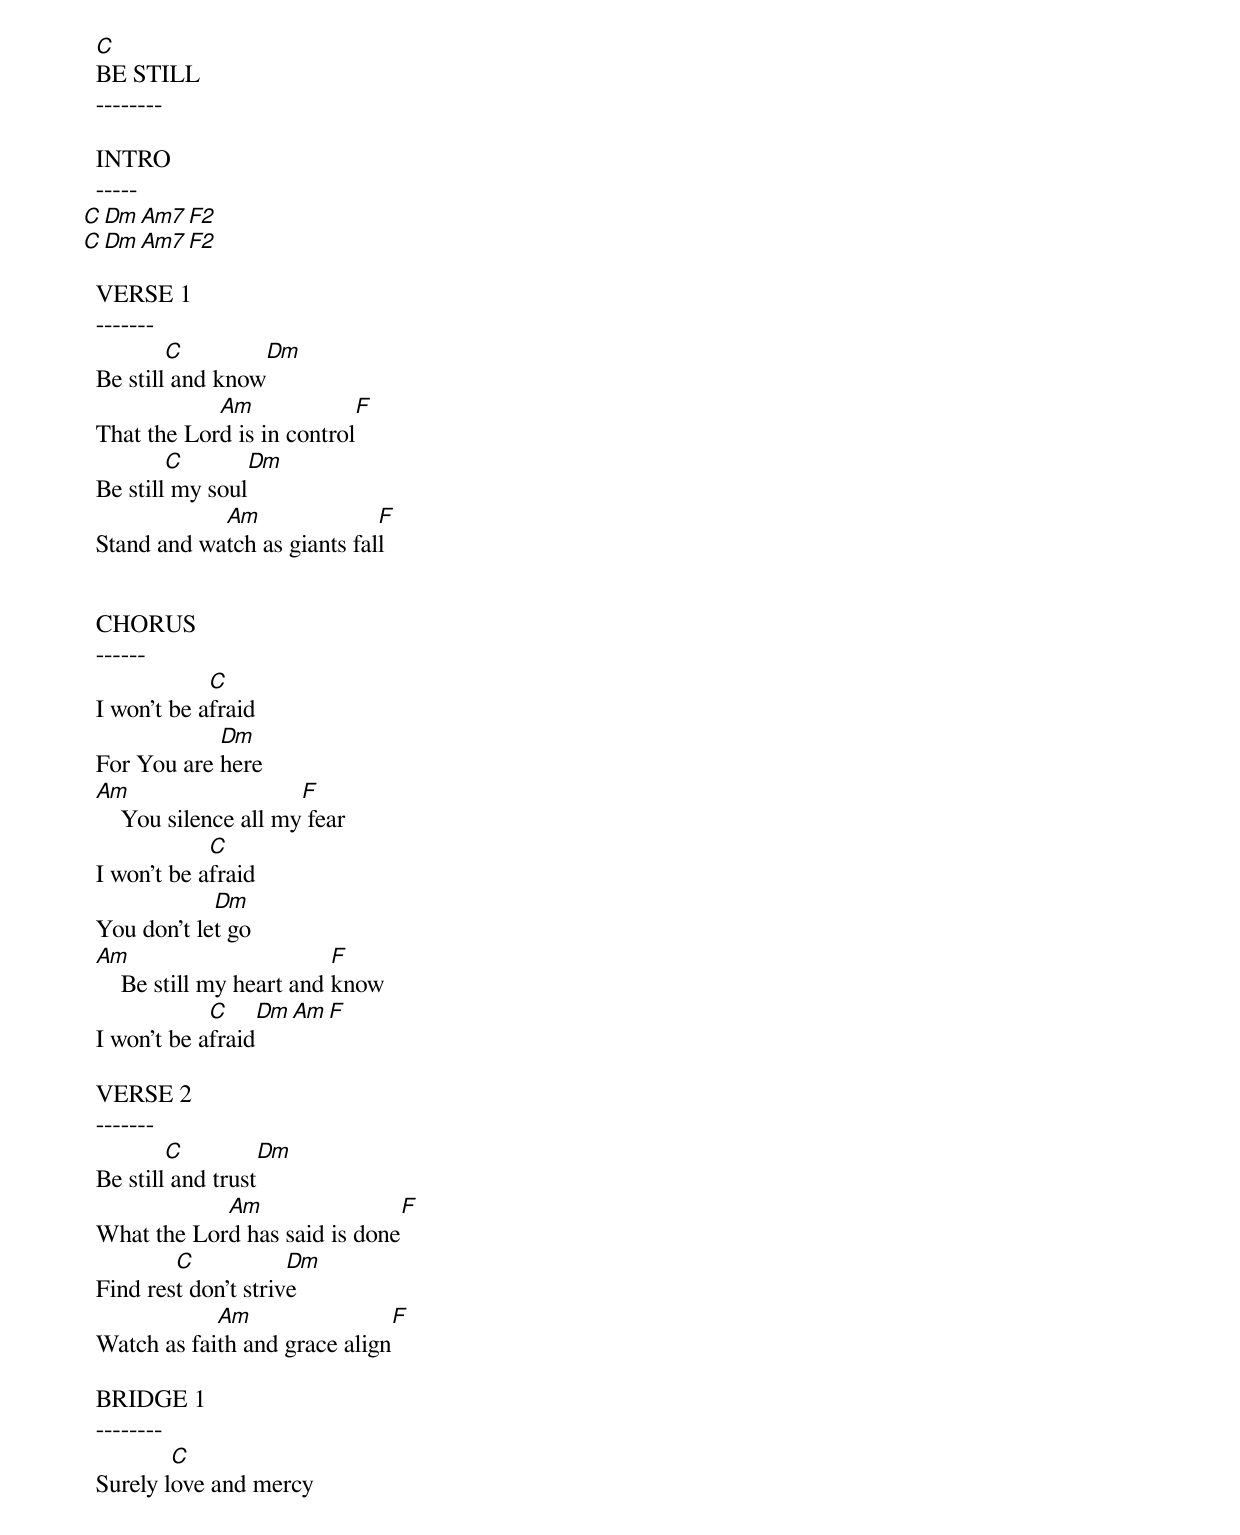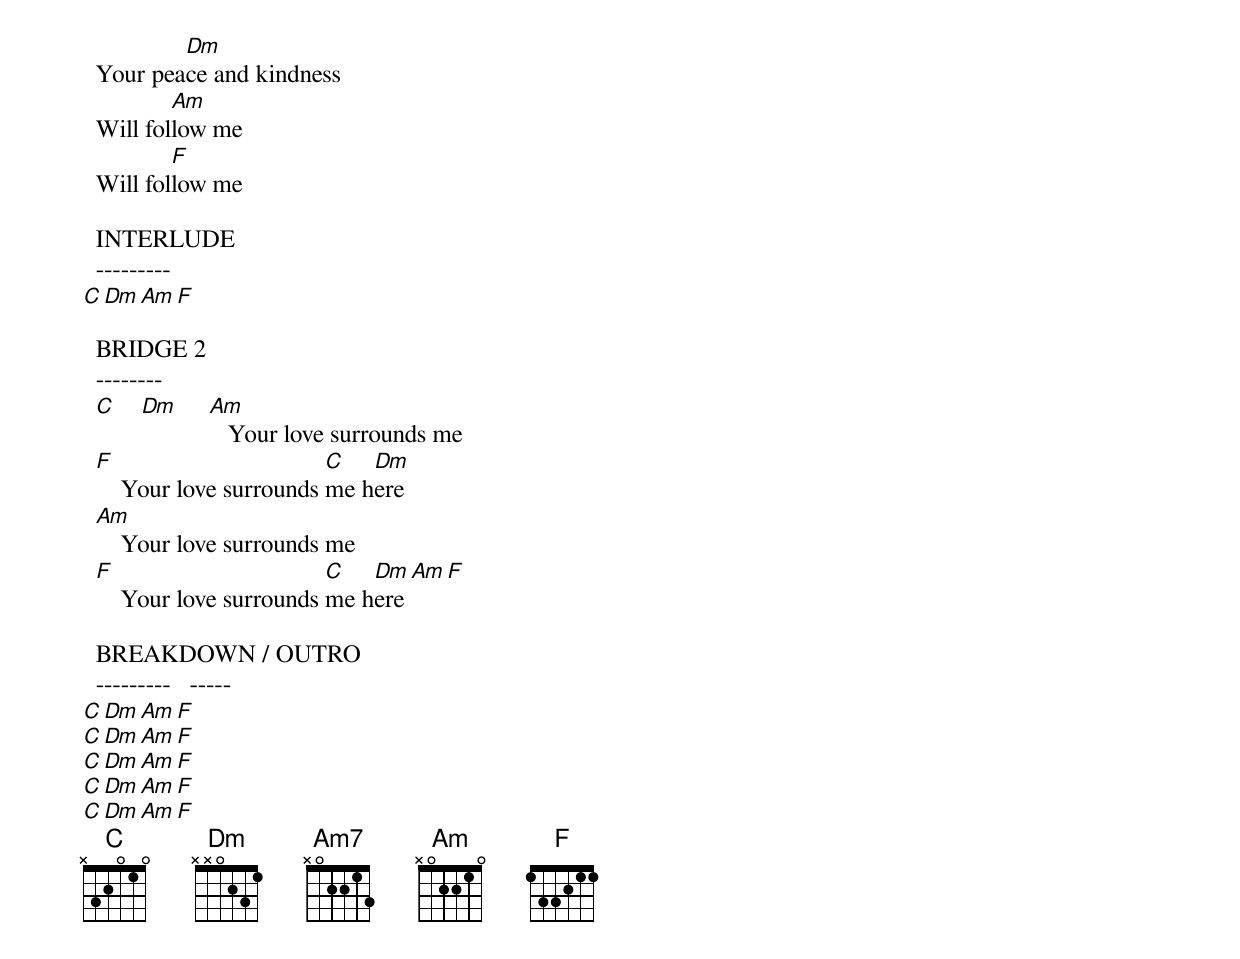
  C
  BE STILL
  --------

  INTRO
  -----
  C   Dm   Am7   F2
  C   Dm   Am7   F2

  VERSE 1
  -------
          C        Dm
  Be still and know
              Am              F
  That the Lord is in control
          C       Dm
  Be still my soul
              Am               F
  Stand and watch as giants fall


  CHORUS
  ------
              C
  I won't be afraid
              Dm
  For You are here
  Am                    F
      You silence all my fear
              C
  I won't be afraid
              Dm
  You don't let go
  Am                        F
      Be still my heart and know
              C      Dm   Am   F
  I won't be afraid

  VERSE 2
  -------
          C         Dm
  Be still and trust
              Am                F
  What the Lord has said is done
          C            Dm
  Find rest don't strive
              Am                F
  Watch as faith and grace align

  BRIDGE 1
  --------
          C
  Surely love and mercy
          Dm
  Your peace and kindness
          Am
  Will follow me
          F
  Will follow me

  INTERLUDE
  ---------
  C   Dm   Am   F

  BRIDGE 2
  --------
  C   Dm   Am
              Your love surrounds me
  F                       C   Dm
      Your love surrounds me here
  Am
      Your love surrounds me
  F                       C   Dm   Am   F
      Your love surrounds me here

  BREAKDOWN / OUTRO
  ---------   -----
  C   Dm   Am   F
  C   Dm   Am   F
  C   Dm   Am   F
  C   Dm   Am   F
  C   Dm   Am   F
